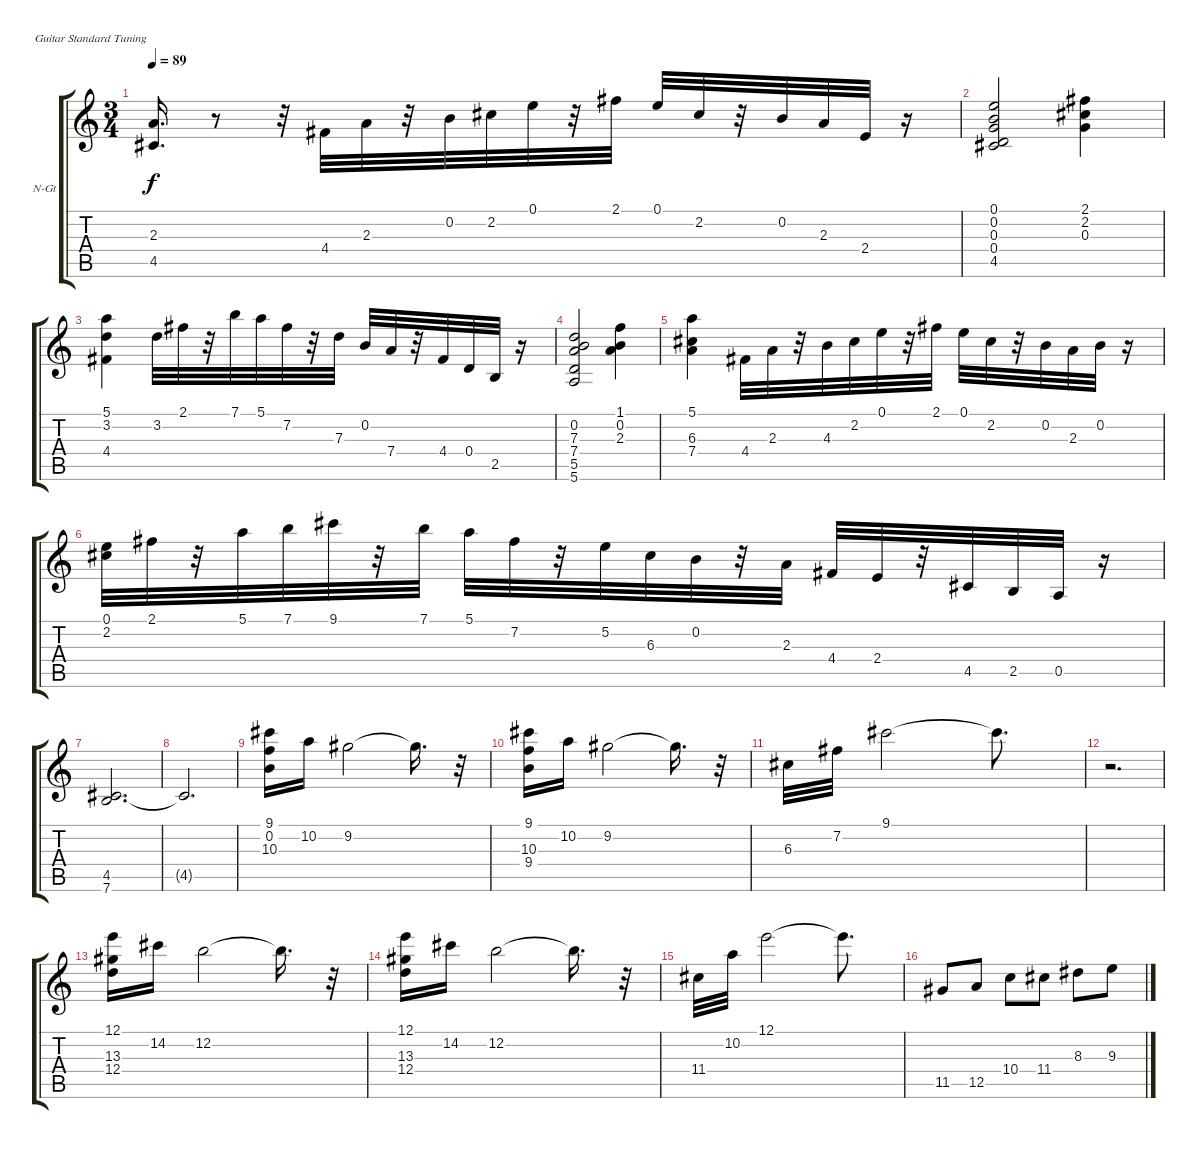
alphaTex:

\bracketExtendMode groupsimilarinstruments
\firstSystemTrackNameOrientation horizontal
\otherSystemsTrackNameOrientation horizontal
\track ("1st Guitar" "N-Gt") {instrument acousticguitarnylon}
\staff {score tabs}
\tuning (E4 B3 G3 D3 A2 E2)
\ts (3 4)
\tempo 89
\clef g2
\ks c
(2.3 4.5).16{d dy f} r.8 r.32 4.4.32 2.3.32 r.32 0.2.32 2.2.32 0.1.32 r.32 2.1.32 0.1.32 2.2.32 r.32 0.2.32 2.3.32 2.4.32 r.16 |
(0.1 0.2 0.3 0.4 4.5).2 (2.1 2.2 0.3).4 |
(5.1 3.2 4.4).4 3.2.32 2.1.32 r.32 7.1.32 5.1.32 7.2.32 r.32 7.3.32 0.2.32 7.4.32 r.32 4.4.32 0.4.32 2.5.32 r.16 |
(0.2 7.3 7.4 5.5 5.6).2 (1.1 0.2 2.3).4 |
(5.1 6.3 7.4).4 4.4.32 2.3.32 r.32 4.3.32 2.2.32 0.1.32 r.32 2.1.32 0.1.32 2.2.32 r.32 0.2.32 2.3.32 0.2.32 r.16 |
(0.1 2.2).32 2.1.32 r.32 5.1.32 7.1.32 9.1.32 r.32 7.1.32 5.1.32 7.2.32 r.32 5.2.32 6.3.32 0.2.32 r.32 2.3.32 4.4.32 2.4.32 r.32 4.5.32 2.5.32 0.5.32 r.16 |
(4.5 7.6).2{d} |
4.5{t}.2{d} |
(9.1 0.2 10.3).16 10.2.16 9.2.2 9.2{t}.16{d} r.32 |
(9.1 10.3 9.4).16 10.2.16 9.2.2 9.2{t}.16{d} r.32 |
6.3.32 7.2.32 9.1.2 9.1{t}.8{d} |
r.2{d} |
(12.1 13.3 12.4).16 14.2.16 12.2.2 12.2{t}.16{d} r.32 |
(12.1 13.3 12.4).16 14.2.16 12.2.2 12.2{t}.16{d} r.32 |
11.4.32 10.2.32 12.1.2 12.1{t}.8{d} |
11.5.8 12.5.8 10.4.8 11.4.8 8.3.8 9.3.8
